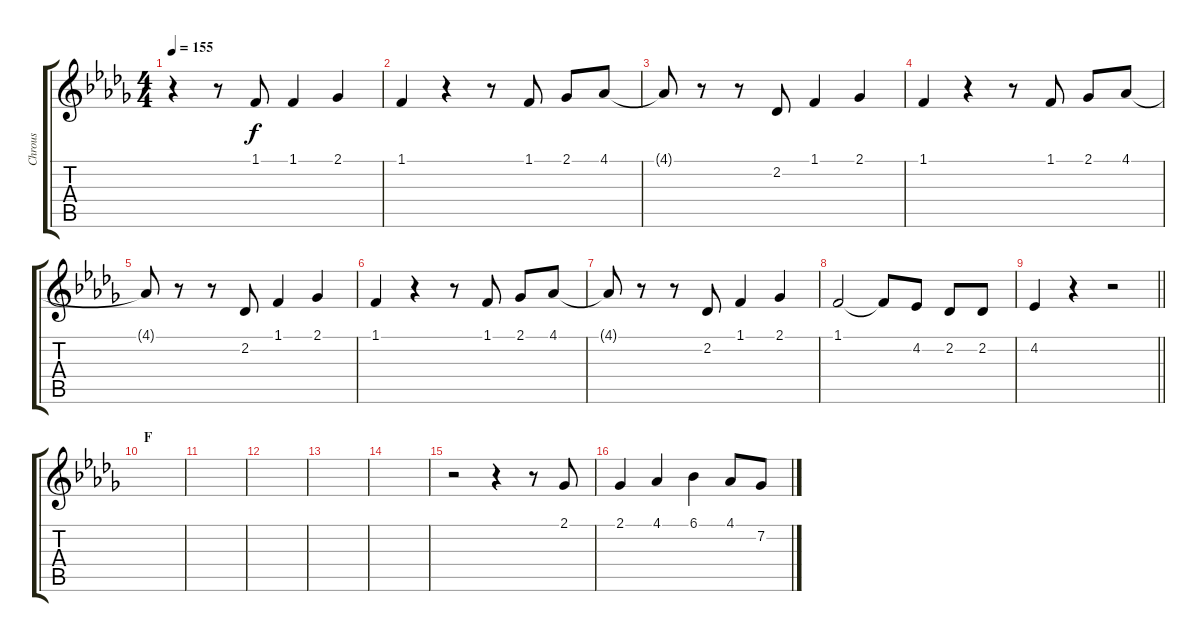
\track ("Chrous" "Chrous") {instrument flute}
\staff {score tabs}
\tuning (E4 B3 G3 D3 A2 E2) {hide}
\ts (4 4)
\tempo 155
\clef g2
\ks db
r.4{dy f} r.8 1.1.8 1.1.4 2.1.4 |
1.1.4 r.4 r.8 1.1.8 2.1.8 4.1.8 |
4.1{t}.8 r.8 r.8 2.2.8 1.1.4 2.1.4 |
1.1.4 r.4 r.8 1.1.8 2.1.8 4.1.8 |
4.1{t}.8 r.8 r.8 2.2.8 1.1.4 2.1.4 |
1.1.4 r.4 r.8 1.1.8 2.1.8 4.1.8 |
4.1{t}.8 r.8 r.8 2.2.8 1.1.4 2.1.4 |
1.1.2 1.1{t}.8 4.2.8 2.2.8 2.2.8 |
\barLineRight lightlight
4.2.4 r.4 r.2 |
\section ("" "F")
|
|
|
|
|
r.2 r.4 r.8 2.1.8 |
2.1.4 4.1.4 6.1.4 4.1.8 7.2{sl}.8
